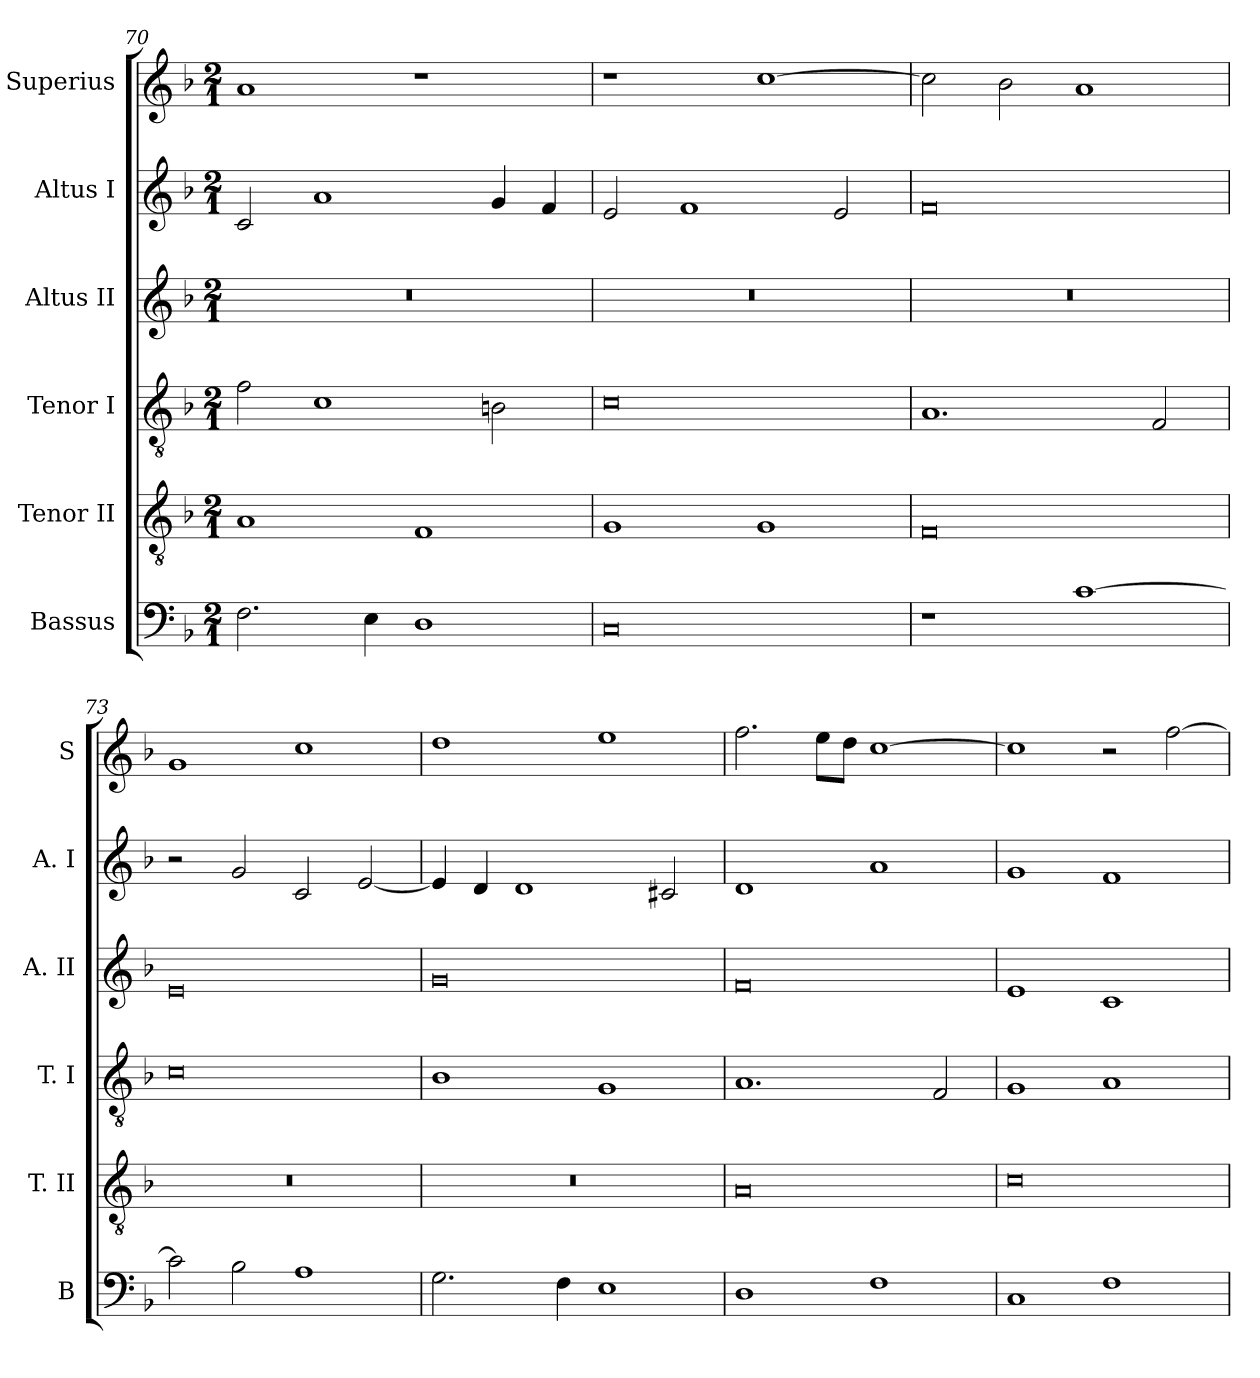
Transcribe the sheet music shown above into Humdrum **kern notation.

**kern	**kern	**kern	**kern	**kern	**kern
*part6	*part5	*part4	*part3	*part2	*part1
*staff6	*staff5	*staff4	*staff3	*staff2	*staff1
*I"Bassus	*I"Tenor II	*I"Tenor I	*I"Altus II	*I"Altus I	*I"Superius
*I'B	*I'T. II	*I'T. I	*I'A. II	*I'A. I	*I'S
*clefF4	*clefGv2	*clefGv2	*clefG2	*clefG2	*clefG2
*k[b-]	*k[b-]	*k[b-]	*k[b-]	*k[b-]	*k[b-]
*F:	*F:	*F:	*F:	*F:	*F:
*M2/1	*M2/1	*M2/1	*M2/1	*M2/1	*M2/1
=70	=70	=70	=70	=70	=70
2.F	1A	2f	0r	2c	1a
.	.	1c	.	1a	.
4E	.	.	.	.	.
1D	1F	.	.	.	1r
.	.	2Bn	.	4g	.
.	.	.	.	4f	.
=71	=71	=71	=71	=71	=71
0C	1G	0c	0r	2e	1r
.	.	.	.	1f	.
.	1G	.	.	.	[1cc
.	.	.	.	2e	.
=72	=72	=72	=72	=72	=72
1r	0F	1.A	0r	0f	2cc]
.	.	.	.	.	2b-
[1c	.	.	.	.	1a
.	.	2F	.	.	.
=73	=73	=73	=73	=73	=73
2c]	0r	0c	0e	2r	1g
2B-	.	.	.	2g	.
1A	.	.	.	2c	1cc
.	.	.	.	[2e	.
=74	=74	=74	=74	=74	=74
2.G	0r	1B-	0g	4e]	1dd
.	.	.	.	4d	.
.	.	.	.	1d	.
4F	.	.	.	.	.
1E	.	1G	.	.	1ee
.	.	.	.	2c#X	.
=75	=75	=75	=75	=75	=75
1D	0A	1.A	0f	1d	2.ff
.	.	.	.	.	8eeL
.	.	.	.	.	8ddJ
1F	.	.	.	1a	[1cc
.	.	2F	.	.	.
=76	=76	=76	=76	=76	=76
1C	0c	1G	1e	1g	1cc]
1F	.	1A	1c	1f	2r
.	.	.	.	.	[2ff
=	=	=	=	=	=
*-	*-	*-	*-	*-	*-
